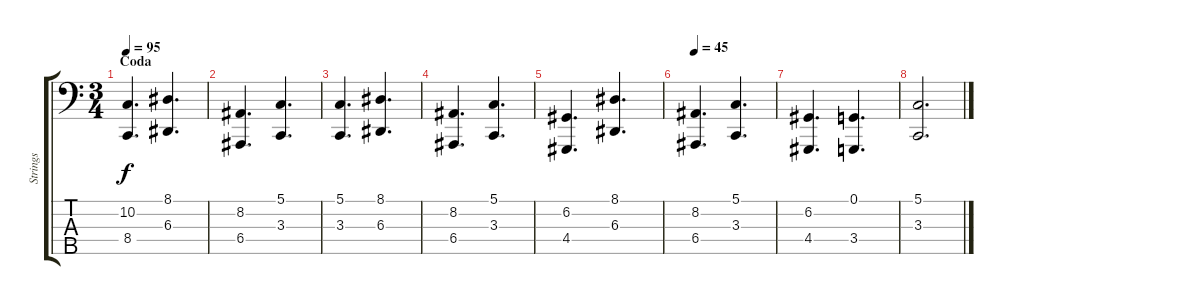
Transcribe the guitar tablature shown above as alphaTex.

\track ("Strings" "Strings") {instrument stringensemble1}
\staff {score tabs}
\tuning (G2 D2 A1 E1 B0) {hide}
\ts (3 4)
\section ("" "Coda")
\tempo 95
\clef f4
\ks c
(10.2 8.4).4{d dy f} (8.1 6.3).4{d} |
(8.2 6.4).4{d} (5.1 3.3).4{d} |
(5.1 3.3).4{d} (8.1 6.3).4{d} |
(8.2 6.4).4{d} (5.1 3.3).4{d} |
(6.2 4.4).4{d} (8.1 6.3).4{d} |
\tempo 45
(8.2 6.4).4{d} (5.1 3.3).4{d} |
(6.2 4.4).4{d} (0.1 3.4).4{d} |
(5.1 3.3).2{d}
